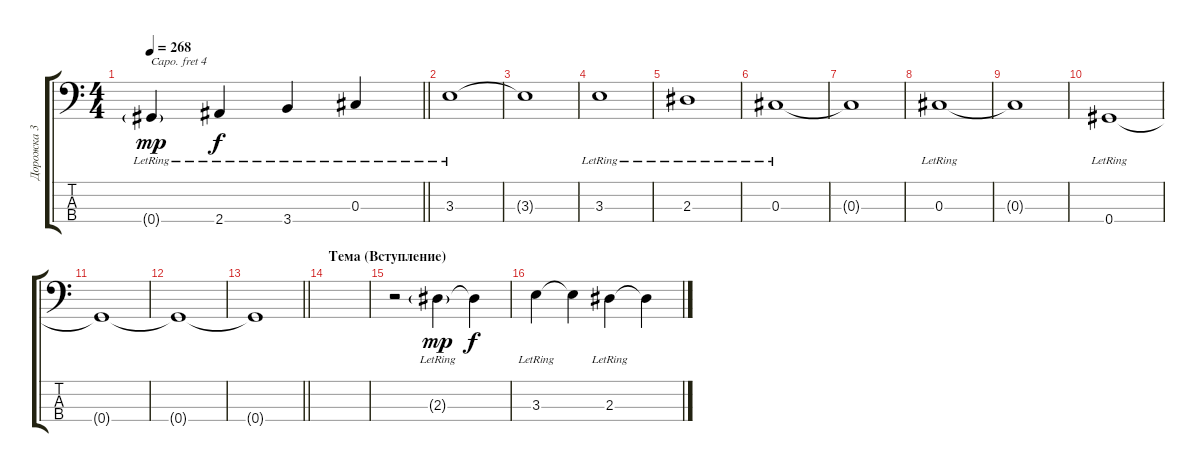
\track ("Дорожка 3" "Дорожка 3") {instrument electricbassfinger}
\staff {score tabs}
\capo 4
\tuning (G2 D2 A1 E1) {hide}
\ts (4 4)
\tempo 268
\clef f4
\barLineRight lightlight
\ks c
0.4{g lr}.4{dy mp} 2.4{lr}.4{dy f} 3.4{lr}.4 0.3{lr}.4 |
3.3{lr}.1 |
3.3{t}.1 |
3.3{lr}.1 |
2.3{lr}.1 |
0.3{lr}.1 |
0.3{t}.1 |
0.3{lr}.1 |
0.3{t}.1 |
0.4{lr}.1 |
0.4{t}.1 |
0.4{t}.1 |
\barLineRight lightlight
0.4{t}.1 |
\section ("" "Тема (Вступление)")
|
r.2 2.3{g lr}.4{dy mp} 2.3{t}.4{dy f} |
3.3{lr}.4 3.3{t}.4 2.3{lr}.4 2.3{t}.4
